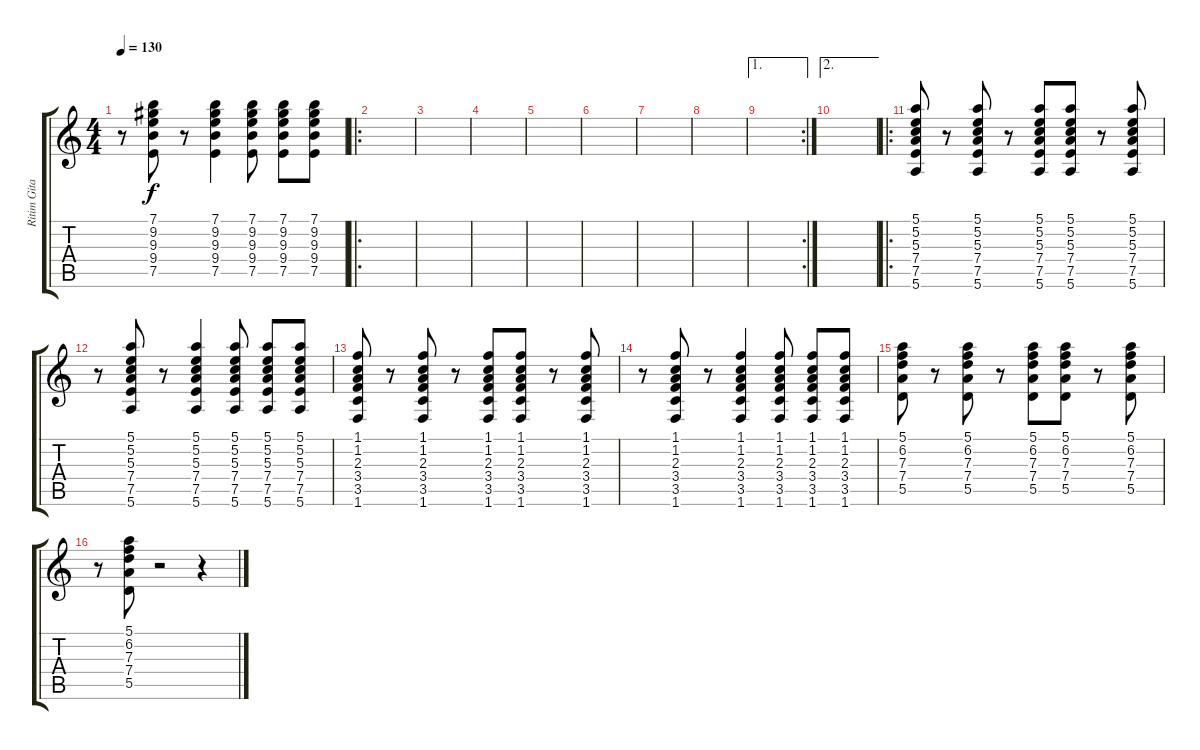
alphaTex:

\track ("Ritim Gitar" "Ritim Gita") {instrument electricguitarclean}
\staff {score tabs}
\tuning (E4 B3 G3 D3 A2 E2) {hide}
\ts (4 4)
\tempo 130
\clef g2
\ks c
r.8{dy f} (7.1 9.2 9.3 9.4 7.5).8 r.8 (7.1 9.2 9.3 9.4 7.5).4 (7.1 9.2 9.3 9.4 7.5).8 (7.1 9.2 9.3 9.4 7.5).8 (7.1 9.2 9.3 9.4 7.5).8 |
\ro
|
|
|
|
|
|
|
\ae 1
\rc 2
|
\ae 2
|
\ro
(5.1 5.2 5.3 7.4 7.5 5.6).8 r.8 (5.1 5.2 5.3 7.4 7.5 5.6).8 r.8 (5.1 5.2 5.3 7.4 7.5 5.6).8 (5.1 5.2 5.3 7.4 7.5 5.6).8 r.8 (5.1 5.2 5.3 7.4 7.5 5.6).8 |
r.8 (5.1 5.2 5.3 7.4 7.5 5.6).8 r.8 (5.1 5.2 5.3 7.4 7.5 5.6).4 (5.1 5.2 5.3 7.4 7.5 5.6).8 (5.1 5.2 5.3 7.4 7.5 5.6).8 (5.1 5.2 5.3 7.4 7.5 5.6).8 |
(1.1 1.2 2.3 3.4 3.5 1.6).8 r.8 (1.1 1.2 2.3 3.4 3.5 1.6).8 r.8 (1.1 1.2 2.3 3.4 3.5 1.6).8 (1.1 1.2 2.3 3.4 3.5 1.6).8 r.8 (1.1 1.2 2.3 3.4 3.5 1.6).8 |
r.8 (1.1 1.2 2.3 3.4 3.5 1.6).8 r.8 (1.1 1.2 2.3 3.4 3.5 1.6).4 (1.1 1.2 2.3 3.4 3.5 1.6).8 (1.1 1.2 2.3 3.4 3.5 1.6).8 (1.1 1.2 2.3 3.4 3.5 1.6).8 |
(5.1 6.2 7.3 7.4 5.5).8 r.8 (5.1 6.2 7.3 7.4 5.5).8 r.8 (5.1 6.2 7.3 7.4 5.5).8 (5.1 6.2 7.3 7.4 5.5).8 r.8 (5.1 6.2 7.3 7.4 5.5).8 |
r.8 (5.1 6.2 7.3 7.4 5.5).8 r.2 r.4
